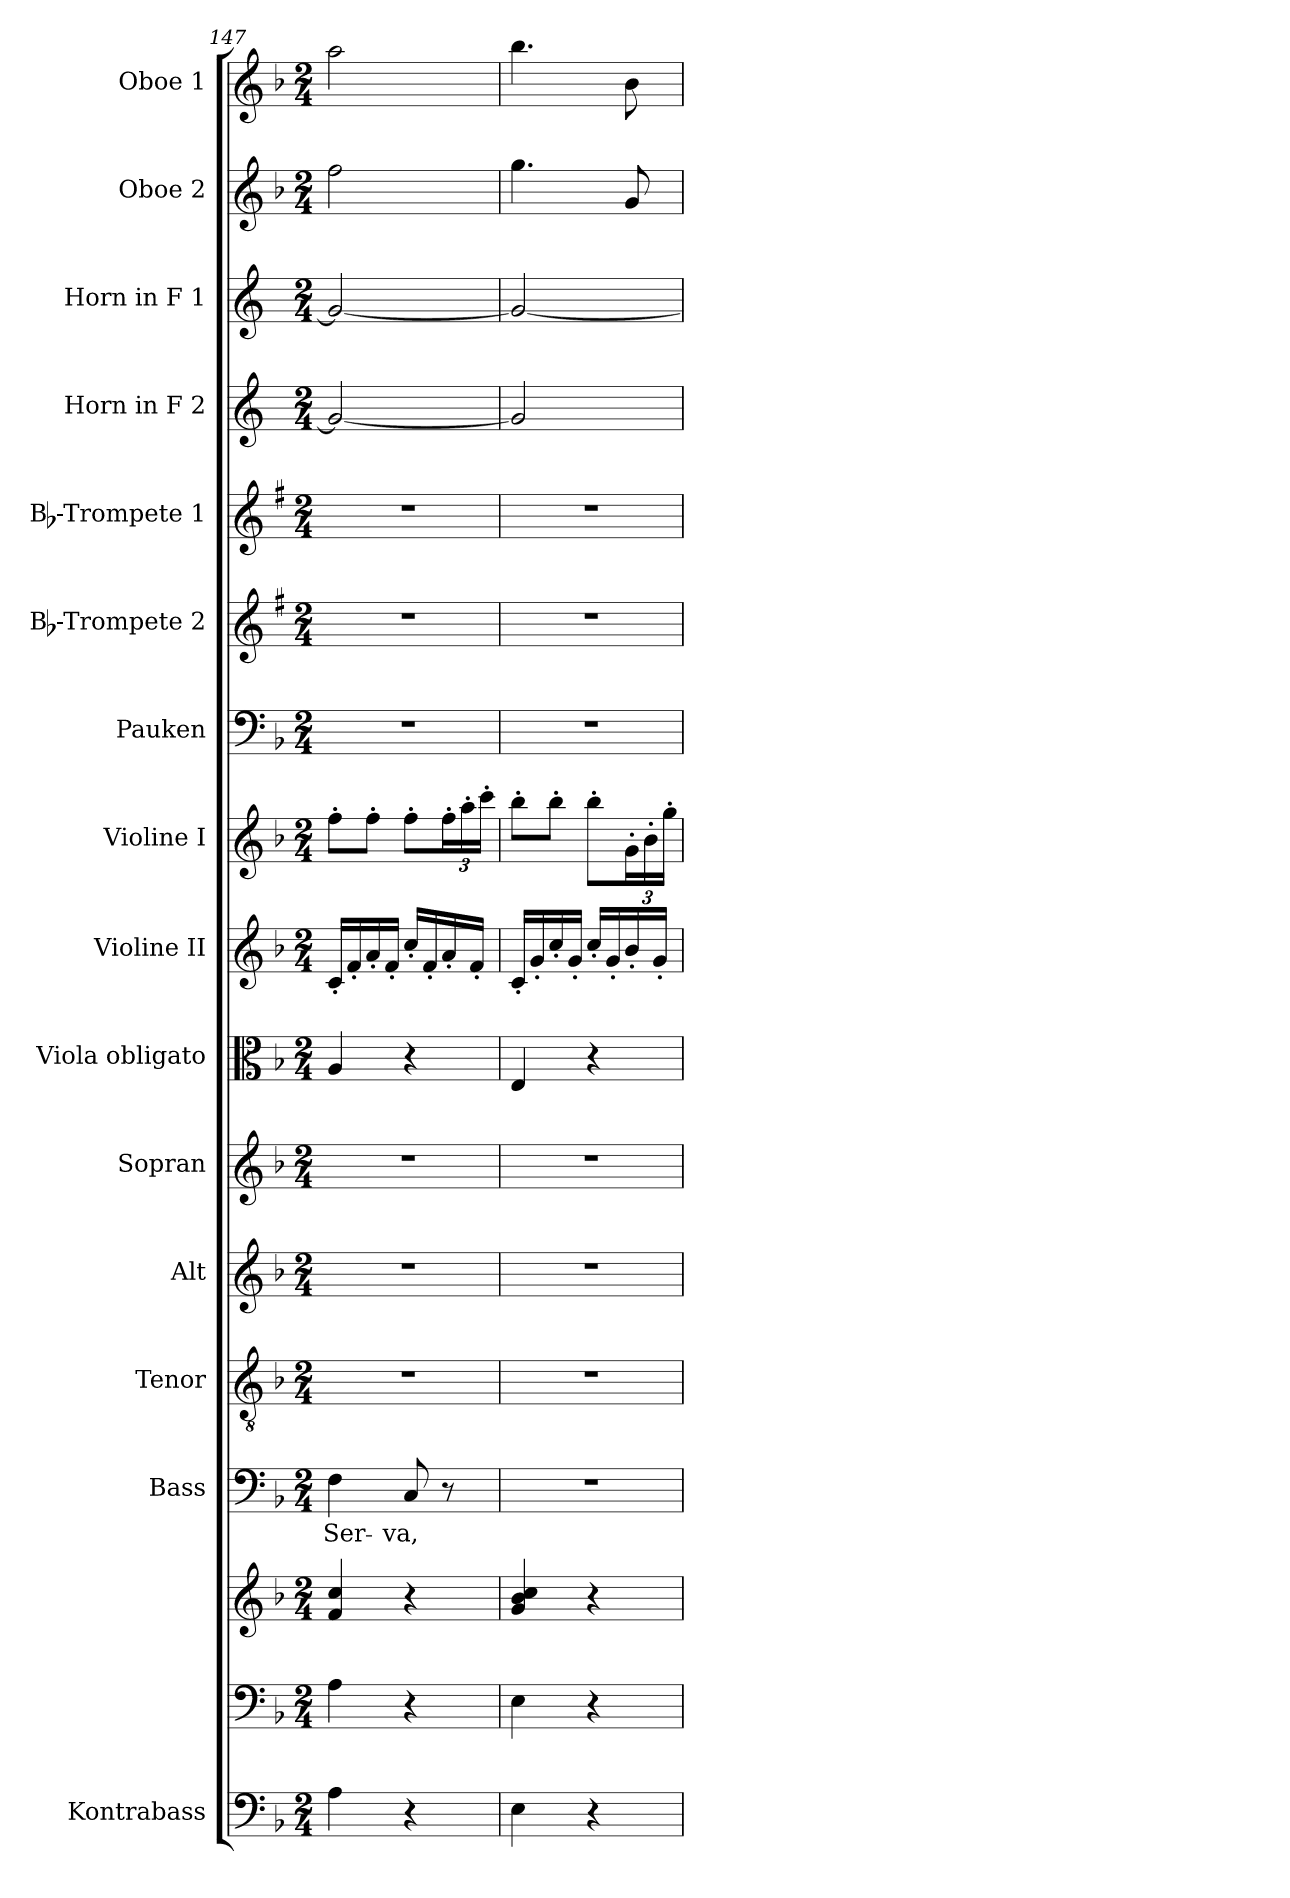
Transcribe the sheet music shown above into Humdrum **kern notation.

**kern	**kern	**kern	**kern	**text	**kern	**kern	**kern	**kern	**kern	**kern	**kern	**kern	**kern	**kern	**kern	**kern	**kern
*part16	*part15	*part15	*part14	*part14	*part13	*part12	*part11	*part10	*part9	*part8	*part7	*part6	*part5	*part4	*part3	*part2	*part1
*staff17	*staff16	*staff15	*staff14	*staff14	*staff13	*staff12	*staff11	*staff10	*staff9	*staff8	*staff7	*staff6	*staff5	*staff4	*staff3	*staff2	*staff1
*I"Kontrabass	*	*	*I"Bass	*	*I"Tenor	*I"Alt	*I"Sopran	*I"Viola obligato	*I"Violine II	*I"Violine I	*I"Pauken	*I"Bb-Trompete 2	*I"Bb-Trompete 1	*I"Horn in F 2	*I"Horn in F 1	*I"Oboe 2	*I"Oboe 1
*I'Kb.	*	*	*I'B.	*	*I'T.	*I'A.	*I'S.	*I'Vla.	*I'Vl. II	*I'Vl. I	*I'Pk.	*I'Bb Trp. 2	*I'Bb Trp. 1	*	*	*I'Ob. 2	*I'Ob. 1
*clefF4	*clefF4	*clefG2	*clefF4	*	*clefGv2	*clefG2	*clefG2	*clefC3	*clefG2	*clefG2	*clefF4	*clefG2	*clefG2	*clefG2	*clefG2	*clefG2	*clefG2
*ITrd7c12	*	*	*	*	*	*	*	*	*	*	*	*ITrd1c2	*ITrd1c2	*ITrd4c7	*ITrd4c7	*	*
*k[b-]	*k[b-]	*k[b-]	*k[b-]	*	*k[b-]	*k[b-]	*k[b-]	*k[b-]	*k[b-]	*k[b-]	*k[b-]	*k[b-]	*k[b-]	*k[b-]	*k[b-]	*k[b-]	*k[b-]
*F:	*F:	*F:	*F:	*	*F:	*F:	*F:	*F:	*F:	*F:	*F:	*F:	*F:	*F:	*F:	*F:	*F:
*M2/4	*M2/4	*M2/4	*M2/4	*	*M2/4	*M2/4	*M2/4	*M2/4	*M2/4	*M2/4	*M2/4	*M2/4	*M2/4	*M2/4	*M2/4	*M2/4	*M2/4
=147	=147	=147	=147	=147	=147	=147	=147	=147	=147	=147	=147	=147	=147	=147	=147	=147	=147
!	!	!	!	!LO:LY:b	!	!	!	!	!	!	!	!	!	!	!	!	!
4AA\	4A\	4f/ 4cc/	4F\	Ser-	2r	2r	2r	4A/	16c'</LL	8ff'>\L	2r	2r	2r	2c/_	2c/_	2ff\	2aa\
.	.	.	.	.	.	.	.	.	16f'</	.	.	.	.	.	.	.	.
.	.	.	.	.	.	.	.	.	16a'</	8ff'>\J	.	.	.	.	.	.	.
.	.	.	.	.	.	.	.	.	16f'</JJ	.	.	.	.	.	.	.	.
!	!	!	!	!LO:LY:b	!	!	!	!	!	!	!	!	!	!	!	!	!
4r	4r	4r	8C/	-va,	.	.	.	4r	16cc'</LL	8ff'>\L	.	.	.	.	.	.	.
.	.	.	.	.	.	.	.	.	16f'</	.	.	.	.	.	.	.	.
*	*	*	*	*	*	*	*	*	*	*Xbrackettup	*	*	*	*	*	*	*
.	.	.	8r	.	.	.	.	.	16a'</	24ff'>\L	.	.	.	.	.	.	.
.	.	.	.	.	.	.	.	.	.	24aa'>\	.	.	.	.	.	.	.
.	.	.	.	.	.	.	.	.	16f'</JJ	.	.	.	.	.	.	.	.
.	.	.	.	.	.	.	.	.	.	24ccc'>\JJ	.	.	.	.	.	.	.
=148	=148	=148	=148	=148	=148	=148	=148	=148	=148	=148	=148	=148	=148	=148	=148	=148	=148
4EE\	4E\	4g/ 4b-/ 4cc/	2r	.	2r	2r	2r	4E/	16c'</LL	8bb-'>\L	2r	2r	2r	2c/]	2c/_	4.gg\	4.bb-\
.	.	.	.	.	.	.	.	.	16g'</	.	.	.	.	.	.	.	.
.	.	.	.	.	.	.	.	.	16cc'</	8bb-'>\J	.	.	.	.	.	.	.
.	.	.	.	.	.	.	.	.	16g'</JJ	.	.	.	.	.	.	.	.
4r	4r	4r	.	.	.	.	.	4r	16cc'</LL	8bb-'>\L	.	.	.	.	.	.	.
.	.	.	.	.	.	.	.	.	16g'</	.	.	.	.	.	.	.	.
.	.	.	.	.	.	.	.	.	16b-'</	24g'>\L	.	.	.	.	.	8g/	8b-\
.	.	.	.	.	.	.	.	.	.	24b-'>\	.	.	.	.	.	.	.
.	.	.	.	.	.	.	.	.	16g'</JJ	.	.	.	.	.	.	.	.
.	.	.	.	.	.	.	.	.	.	24gg'>\JJ	.	.	.	.	.	.	.
=	=	=	=	=	=	=	=	=	=	=	=	=	=	=	=	=	=
*-	*-	*-	*-	*-	*-	*-	*-	*-	*-	*-	*-	*-	*-	*-	*-	*-	*-
